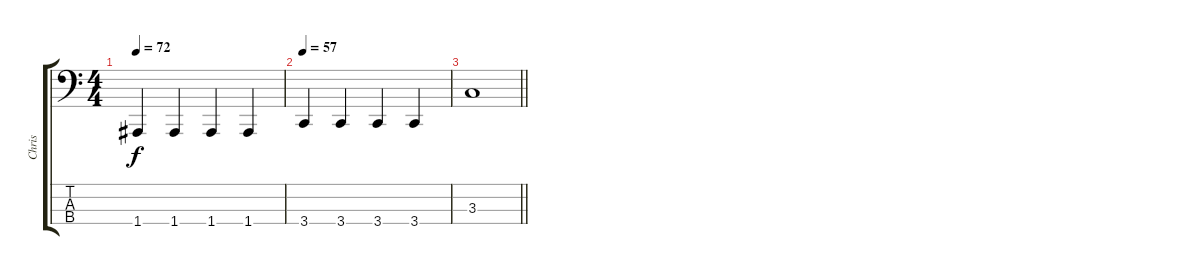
\track ("Chris" "Chris") {instrument electricbassfinger}
\staff {score tabs}
\tuning (G2 D2 A1 A0) {hide}
\ts (4 4)
\tempo 72
\clef f4
\ks c
1.4.4{dy f} 1.4.4 1.4.4 1.4.4 |
\tempo 57
3.4.4 3.4.4 3.4.4 3.4.4 |
\barLineRight lightlight
3.3.1
